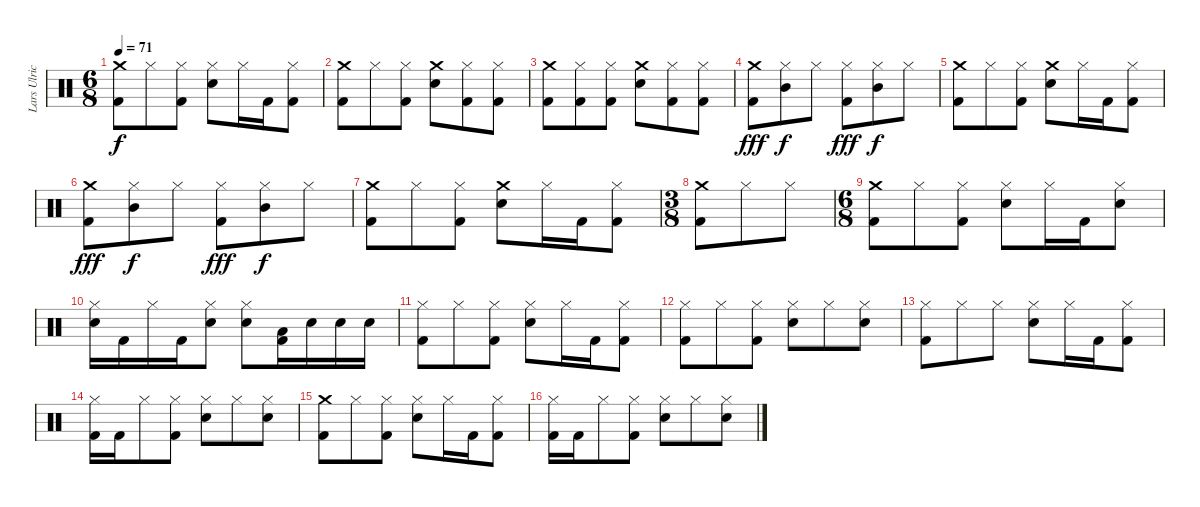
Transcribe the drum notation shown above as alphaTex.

\track ("Lars Ulrich" "Lars Ulric") {instrument percussion}
\staff {score}
\articulation defaults
\ts (6 8)
\tempo 71
\clef neutral
\ks c
("Crash medium (hit)" "Kick (hit) 2").8{dy f} "Hi-Hat (closed)".8 ("Hi-Hat (closed)" "Kick (hit) 2").8 ("Hi-Hat (closed)" "Snare (hit) 2").8 "Hi-Hat (closed)".16 "Kick (hit) 2".16 ("Hi-Hat (closed)" "Kick (hit) 2").8 |
("Crash medium (hit)" "Kick (hit) 2").8 "Hi-Hat (closed)".8 ("Hi-Hat (closed)" "Kick (hit) 2").8 ("Crash medium (hit)" "Snare (hit) 2").8 ("Hi-Hat (closed)" "Kick (hit) 2").8 ("Hi-Hat (closed)" "Kick (hit) 2").8 |
("Crash medium (hit)" "Kick (hit) 2").8 ("Hi-Hat (closed)" "Kick (hit) 2").8 ("Hi-Hat (closed)" "Kick (hit) 2").8 ("Crash medium (hit)" "Snare (hit) 2").8 ("Hi-Hat (closed)" "Kick (hit) 2").8 ("Hi-Hat (closed)" "Kick (hit) 2").8 |
("Crash medium (hit)" "Kick (hit) 2").8{dy fff} ("Hi-Hat (closed)" "Mid Tom (hit)").8{dy f} "Hi-Hat (closed)".8 ("Hi-Hat (closed)" "Kick (hit) 2").8{dy fff} ("Hi-Hat (closed)" "Mid Tom (hit)").8{dy f} "Hi-Hat (closed)".8 |
("Crash medium (hit)" "Kick (hit) 2").8 "Hi-Hat (closed)".8 ("Hi-Hat (closed)" "Kick (hit) 2").8 ("Crash medium (hit)" "Snare (hit) 2").8 "Hi-Hat (closed)".16 "Kick (hit) 2".16 ("Hi-Hat (closed)" "Kick (hit) 2").8 |
("Crash medium (hit)" "Kick (hit) 2").8{dy fff} ("Hi-Hat (closed)" "Mid Tom (hit)").8{dy f} "Hi-Hat (closed)".8 ("Hi-Hat (closed)" "Kick (hit) 2").8{dy fff} ("Hi-Hat (closed)" "Mid Tom (hit)").8{dy f} "Hi-Hat (closed)".8 |
("Crash medium (hit)" "Kick (hit) 2").8 "Hi-Hat (closed)".8 ("Hi-Hat (closed)" "Kick (hit) 2").8 ("Crash medium (hit)" "Snare (hit) 2").8 "Hi-Hat (closed)".16 "Kick (hit) 2".16 ("Hi-Hat (closed)" "Kick (hit) 2").8 |
\ts (3 8)
("Crash medium (hit)" "Kick (hit) 2").8 "Hi-Hat (closed)".8 "Hi-Hat (closed)".8 |
\ts (6 8)
("Crash medium (hit)" "Kick (hit) 2").8 "Hi-Hat (closed)".8 ("Hi-Hat (closed)" "Kick (hit) 2").8 ("Hi-Hat (closed)" "Snare (hit) 2").8 "Hi-Hat (closed)".16 "Kick (hit) 2".16 ("Hi-Hat (closed)" "Snare (hit) 2").8 |
("Hi-Hat (closed)" "Snare (hit) 2").16 "Kick (hit) 2".16 "Hi-Hat (closed)".16 "Kick (hit) 2".16 ("Hi-Hat (closed)" "Snare (hit) 2").8 ("Hi-Hat (closed)" "Snare (hit) 2").8 ("Low Floor Tom (hit)" "Kick (hit) 2").16 "Snare (hit) 2".16 "Snare (hit) 2".16 "Snare (hit) 2".16 |
("Hi-Hat (closed)" "Kick (hit) 2").8 "Hi-Hat (closed)".8 ("Hi-Hat (closed)" "Kick (hit) 2").8 ("Hi-Hat (closed)" "Snare (hit) 2").8 "Hi-Hat (closed)".16 "Kick (hit) 2".16 ("Hi-Hat (closed)" "Kick (hit) 2").8 |
("Hi-Hat (closed)" "Kick (hit) 2").8 "Hi-Hat (closed)".8 ("Hi-Hat (closed)" "Kick (hit) 2").8 ("Hi-Hat (closed)" "Snare (hit) 2").8 "Hi-Hat (closed)".8 ("Hi-Hat (closed)" "Snare (hit) 2").8 |
("Hi-Hat (closed)" "Kick (hit) 2").8 "Hi-Hat (closed)".8 "Hi-Hat (closed)".8 ("Hi-Hat (closed)" "Snare (hit) 2").8 "Hi-Hat (closed)".16 "Kick (hit) 2".16 ("Hi-Hat (closed)" "Kick (hit) 2").8 |
("Hi-Hat (closed)" "Kick (hit) 2").16 "Kick (hit) 2".16 "Hi-Hat (closed)".8 ("Hi-Hat (closed)" "Kick (hit) 2").8 ("Hi-Hat (closed)" "Snare (hit) 2").8 "Hi-Hat (closed)".8 ("Hi-Hat (closed)" "Snare (hit) 2").8 |
("Crash medium (hit)" "Kick (hit) 2").8 "Hi-Hat (closed)".8 ("Hi-Hat (closed)" "Kick (hit) 2").8 ("Hi-Hat (closed)" "Snare (hit) 2").8 "Hi-Hat (closed)".16 "Kick (hit) 2".16 ("Hi-Hat (closed)" "Kick (hit) 2").8 |
("Hi-Hat (closed)" "Kick (hit) 2").16 "Kick (hit) 2".16 "Hi-Hat (closed)".8 ("Hi-Hat (closed)" "Kick (hit) 2").8 ("Hi-Hat (closed)" "Snare (hit) 2").8 "Hi-Hat (closed)".8 ("Hi-Hat (closed)" "Snare (hit) 2").8
